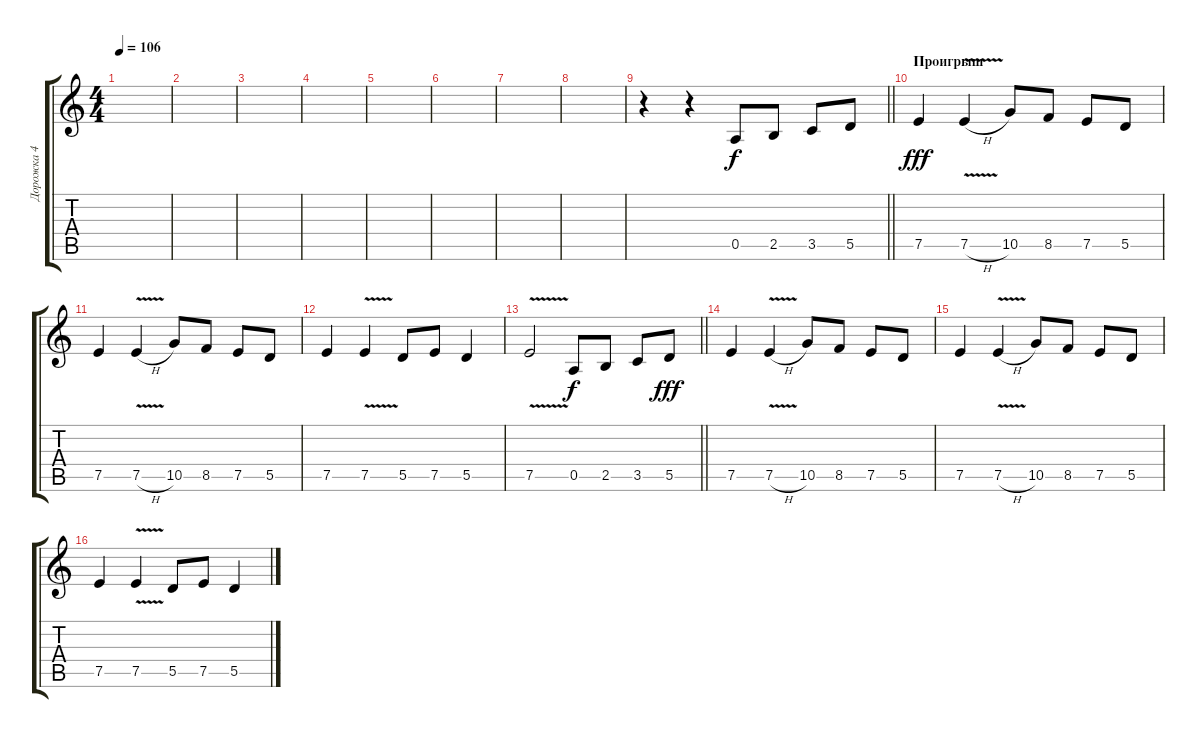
\track ("Дорожка 4" "Дорожка 4") {instrument overdrivenguitar}
\staff {score tabs}
\tuning (E4 B3 G3 D3 A2 E2) {hide}
\ts (4 4)
\tempo 106
\clef g2
\ks c
|
|
|
|
|
|
|
|
\barLineRight lightlight
r.4 r.4 0.5.8 2.5.8 3.5.8 5.5.8 |
\section ("" "Проигрыш")
7.5.4{dy fff} 7.5{v h}.4 10.5.8 8.5.8 7.5.8 5.5.8 |
7.5.4 7.5{v h}.4 10.5.8 8.5.8 7.5.8 5.5.8 |
7.5.4 7.5{v}.4 5.5.8 7.5.8 5.5.4 |
\barLineRight lightlight
7.5{v}.2 0.5.8{dy f} 2.5.8 3.5.8 5.5.8{dy fff} |
7.5.4 7.5{v h}.4 10.5.8 8.5.8 7.5.8 5.5.8 |
7.5.4 7.5{v h}.4 10.5.8 8.5.8 7.5.8 5.5.8 |
7.5.4 7.5{v}.4 5.5.8 7.5.8 5.5.4
